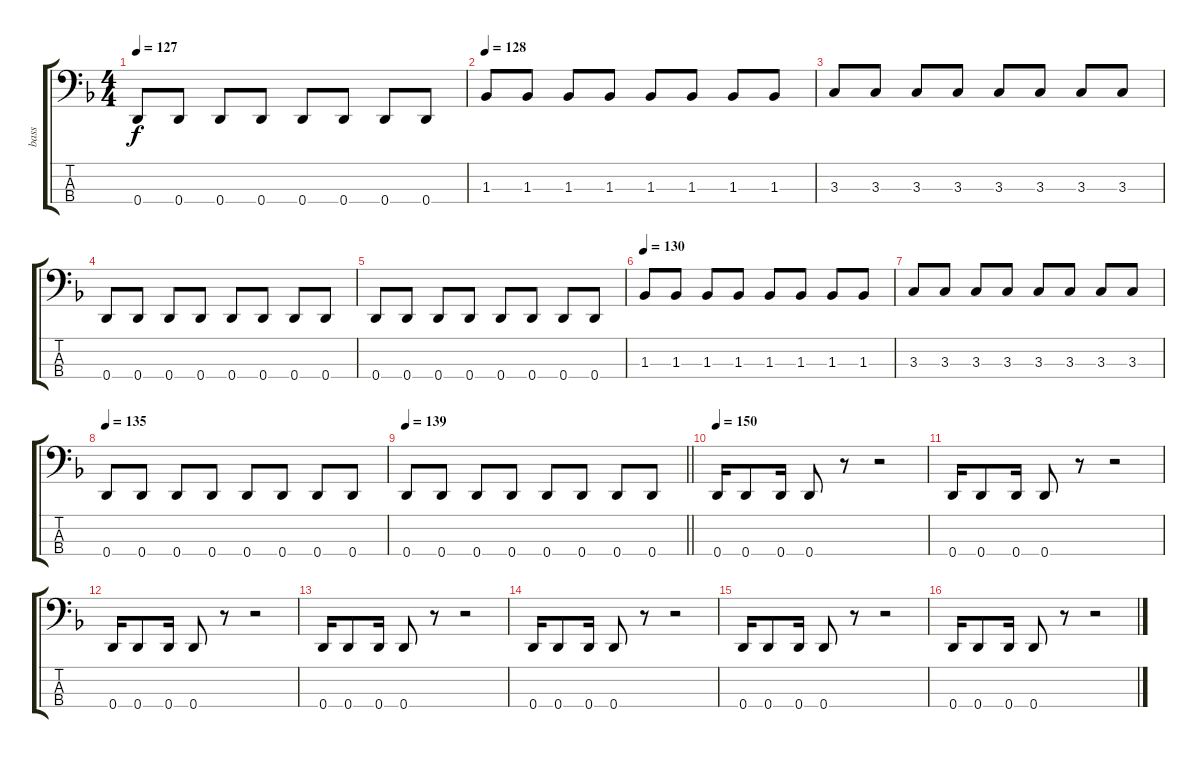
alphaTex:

\track ("bass" "bass") {instrument electricbasspick}
\staff {score tabs}
\tuning (G2 D2 A1 D1) {hide}
\ts (4 4)
\tempo 127
\clef f4
\ks f
0.4.8{dy f} 0.4.8 0.4.8 0.4.8 0.4.8 0.4.8 0.4.8 0.4.8 |
\tempo 128
1.3.8 1.3.8 1.3.8 1.3.8 1.3.8 1.3.8 1.3.8 1.3.8 |
3.3.8 3.3.8 3.3.8 3.3.8 3.3.8 3.3.8 3.3.8 3.3.8 |
0.4.8 0.4.8 0.4.8 0.4.8 0.4.8 0.4.8 0.4.8 0.4.8 |
0.4.8 0.4.8 0.4.8 0.4.8 0.4.8 0.4.8 0.4.8 0.4.8 |
\tempo 130
1.3.8 1.3.8 1.3.8 1.3.8 1.3.8 1.3.8 1.3.8 1.3.8 |
3.3.8 3.3.8 3.3.8 3.3.8 3.3.8 3.3.8 3.3.8 3.3.8 |
\tempo 135
0.4.8 0.4.8 0.4.8 0.4.8 0.4.8 0.4.8 0.4.8 0.4.8 |
\tempo 139
\barLineRight lightlight
0.4.8 0.4.8 0.4.8 0.4.8 0.4.8 0.4.8 0.4.8 0.4.8 |
\section ("" "")
\tempo 150
0.4.16 0.4.8 0.4.16 0.4.8 r.8 r.2 |
0.4.16 0.4.8 0.4.16 0.4.8 r.8 r.2 |
0.4.16 0.4.8 0.4.16 0.4.8 r.8 r.2 |
0.4.16 0.4.8 0.4.16 0.4.8 r.8 r.2 |
0.4.16 0.4.8 0.4.16 0.4.8 r.8 r.2 |
0.4.16 0.4.8 0.4.16 0.4.8 r.8 r.2 |
0.4.16 0.4.8 0.4.16 0.4.8 r.8 r.2
